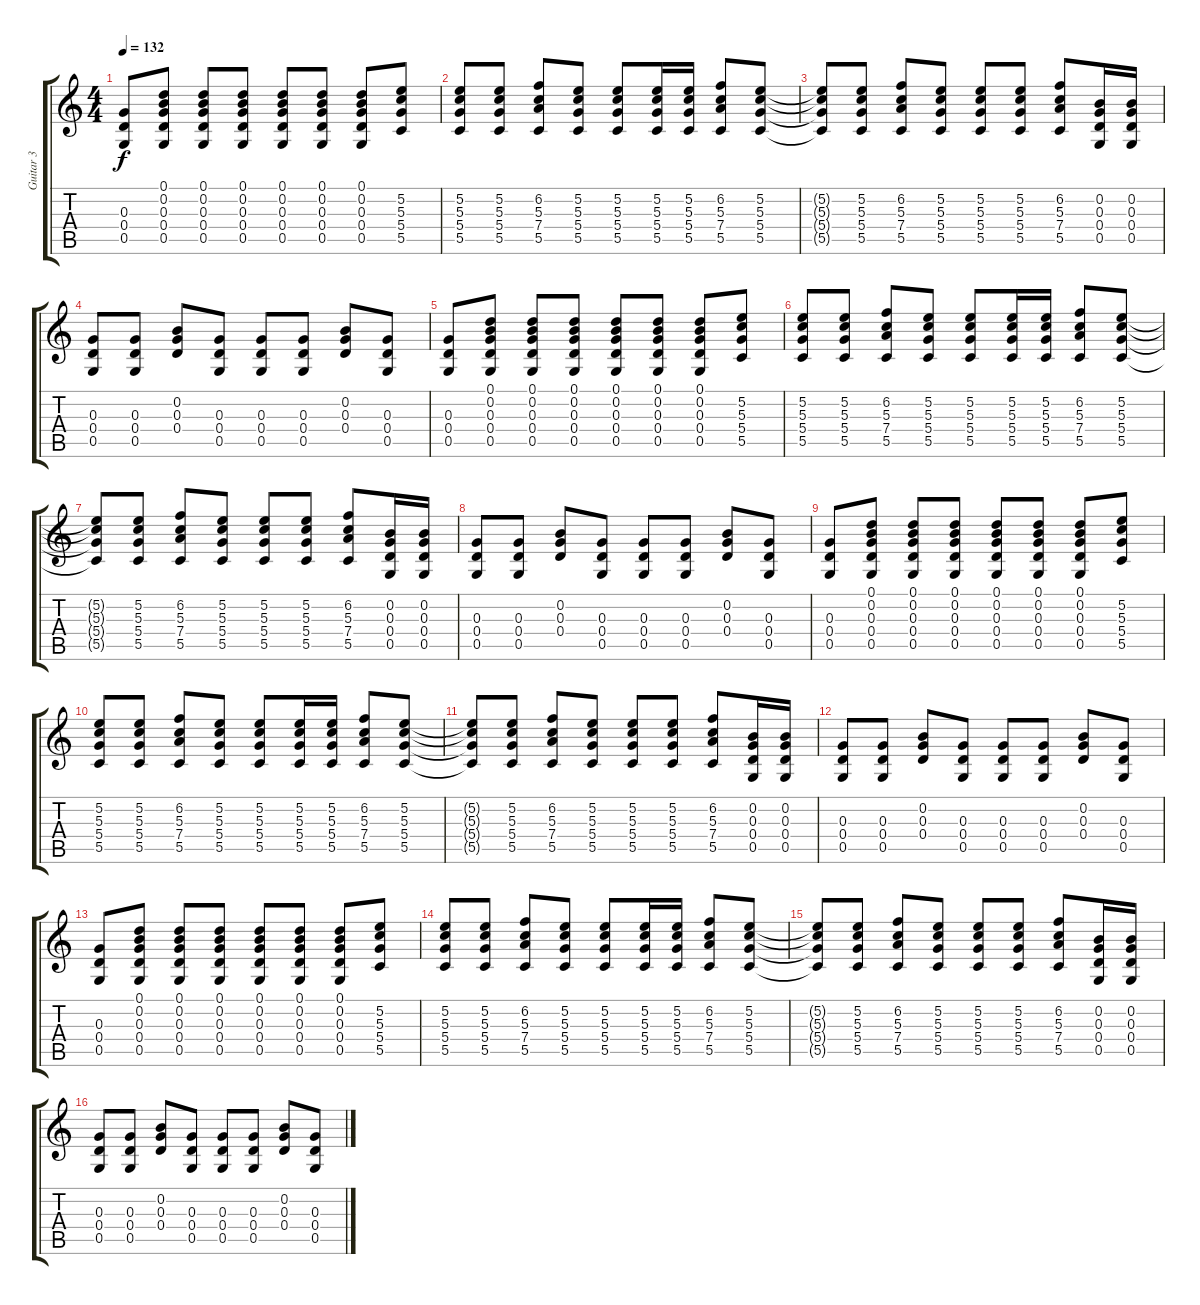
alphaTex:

\track ("Guitar 3" "Guitar 3") {instrument acousticguitarsteel}
\staff {score tabs}
\tuning (D4 B3 G3 D3 G2 D2) {hide}
\ts (4 4)
\tempo 132
\clef g2
\ks c
(0.3 0.4 0.5).8{dy f} (0.1 0.2 0.3 0.4 0.5).8 (0.1 0.2 0.3 0.4 0.5).8 (0.1 0.2 0.3 0.4 0.5).8 (0.1 0.2 0.3 0.4 0.5).8 (0.1 0.2 0.3 0.4 0.5).8 (0.1 0.2 0.3 0.4 0.5).8 (5.2 5.3 5.4 5.5).8 |
(5.2 5.3 5.4 5.5).8 (5.2 5.3 5.4 5.5).8 (6.2 5.3 7.4 5.5).8 (5.2 5.3 5.4 5.5).8 (5.2 5.3 5.4 5.5).8 (5.2 5.3 5.4 5.5).16 (5.2 5.3 5.4 5.5).16 (6.2 5.3 7.4 5.5).8 (5.2 5.3 5.4 5.5).8 |
(5.2{t} 5.3{t} 5.4{t} 5.5{t}).8 (5.2 5.3 5.4 5.5).8 (6.2 5.3 7.4 5.5).8 (5.2 5.3 5.4 5.5).8 (5.2 5.3 5.4 5.5).8 (5.2 5.3 5.4 5.5).8 (6.2 5.3 7.4 5.5).8 (0.2 0.3 0.4 0.5).16 (0.2 0.3 0.4 0.5).16 |
(0.3 0.4 0.5).8 (0.3 0.4 0.5).8 (0.2 0.3 0.4).8 (0.3 0.4 0.5).8 (0.3 0.4 0.5).8 (0.3 0.4 0.5).8 (0.2 0.3 0.4).8 (0.3 0.4 0.5).8 |
(0.3 0.4 0.5).8 (0.1 0.2 0.3 0.4 0.5).8 (0.1 0.2 0.3 0.4 0.5).8 (0.1 0.2 0.3 0.4 0.5).8 (0.1 0.2 0.3 0.4 0.5).8 (0.1 0.2 0.3 0.4 0.5).8 (0.1 0.2 0.3 0.4 0.5).8 (5.2 5.3 5.4 5.5).8 |
(5.2 5.3 5.4 5.5).8 (5.2 5.3 5.4 5.5).8 (6.2 5.3 7.4 5.5).8 (5.2 5.3 5.4 5.5).8 (5.2 5.3 5.4 5.5).8 (5.2 5.3 5.4 5.5).16 (5.2 5.3 5.4 5.5).16 (6.2 5.3 7.4 5.5).8 (5.2 5.3 5.4 5.5).8 |
(5.2{t} 5.3{t} 5.4{t} 5.5{t}).8 (5.2 5.3 5.4 5.5).8 (6.2 5.3 7.4 5.5).8 (5.2 5.3 5.4 5.5).8 (5.2 5.3 5.4 5.5).8 (5.2 5.3 5.4 5.5).8 (6.2 5.3 7.4 5.5).8 (0.2 0.3 0.4 0.5).16 (0.2 0.3 0.4 0.5).16 |
(0.3 0.4 0.5).8 (0.3 0.4 0.5).8 (0.2 0.3 0.4).8 (0.3 0.4 0.5).8 (0.3 0.4 0.5).8 (0.3 0.4 0.5).8 (0.2 0.3 0.4).8 (0.3 0.4 0.5).8 |
(0.3 0.4 0.5).8 (0.1 0.2 0.3 0.4 0.5).8 (0.1 0.2 0.3 0.4 0.5).8 (0.1 0.2 0.3 0.4 0.5).8 (0.1 0.2 0.3 0.4 0.5).8 (0.1 0.2 0.3 0.4 0.5).8 (0.1 0.2 0.3 0.4 0.5).8 (5.2 5.3 5.4 5.5).8 |
(5.2 5.3 5.4 5.5).8 (5.2 5.3 5.4 5.5).8 (6.2 5.3 7.4 5.5).8 (5.2 5.3 5.4 5.5).8 (5.2 5.3 5.4 5.5).8 (5.2 5.3 5.4 5.5).16 (5.2 5.3 5.4 5.5).16 (6.2 5.3 7.4 5.5).8 (5.2 5.3 5.4 5.5).8 |
(5.2{t} 5.3{t} 5.4{t} 5.5{t}).8 (5.2 5.3 5.4 5.5).8 (6.2 5.3 7.4 5.5).8 (5.2 5.3 5.4 5.5).8 (5.2 5.3 5.4 5.5).8 (5.2 5.3 5.4 5.5).8 (6.2 5.3 7.4 5.5).8 (0.2 0.3 0.4 0.5).16 (0.2 0.3 0.4 0.5).16 |
(0.3 0.4 0.5).8 (0.3 0.4 0.5).8 (0.2 0.3 0.4).8 (0.3 0.4 0.5).8 (0.3 0.4 0.5).8 (0.3 0.4 0.5).8 (0.2 0.3 0.4).8 (0.3 0.4 0.5).8 |
(0.3 0.4 0.5).8 (0.1 0.2 0.3 0.4 0.5).8 (0.1 0.2 0.3 0.4 0.5).8 (0.1 0.2 0.3 0.4 0.5).8 (0.1 0.2 0.3 0.4 0.5).8 (0.1 0.2 0.3 0.4 0.5).8 (0.1 0.2 0.3 0.4 0.5).8 (5.2 5.3 5.4 5.5).8 |
(5.2 5.3 5.4 5.5).8 (5.2 5.3 5.4 5.5).8 (6.2 5.3 7.4 5.5).8 (5.2 5.3 5.4 5.5).8 (5.2 5.3 5.4 5.5).8 (5.2 5.3 5.4 5.5).16 (5.2 5.3 5.4 5.5).16 (6.2 5.3 7.4 5.5).8 (5.2 5.3 5.4 5.5).8 |
(5.2{t} 5.3{t} 5.4{t} 5.5{t}).8 (5.2 5.3 5.4 5.5).8 (6.2 5.3 7.4 5.5).8 (5.2 5.3 5.4 5.5).8 (5.2 5.3 5.4 5.5).8 (5.2 5.3 5.4 5.5).8 (6.2 5.3 7.4 5.5).8 (0.2 0.3 0.4 0.5).16 (0.2 0.3 0.4 0.5).16 |
(0.3 0.4 0.5).8 (0.3 0.4 0.5).8 (0.2 0.3 0.4).8 (0.3 0.4 0.5).8 (0.3 0.4 0.5).8 (0.3 0.4 0.5).8 (0.2 0.3 0.4).8 (0.3 0.4 0.5).8
